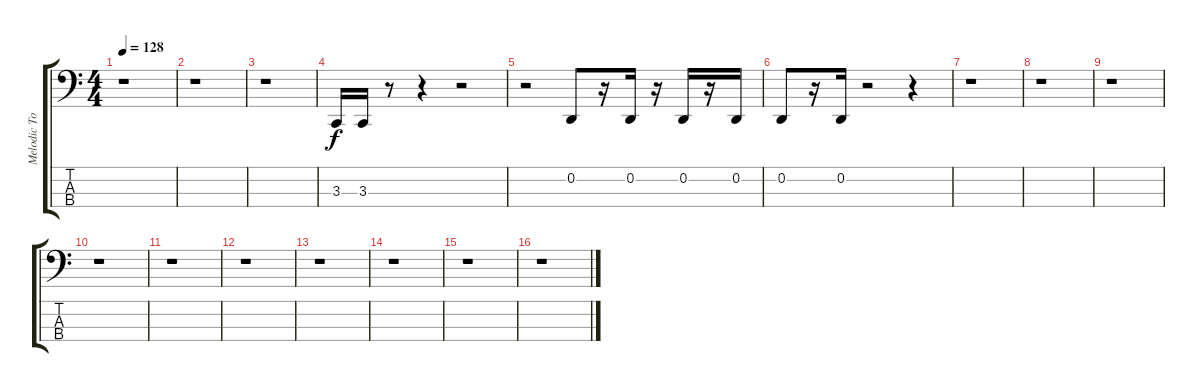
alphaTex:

\track ("Melodic Tom" "Melodic To") {instrument melodictom}
\staff {score tabs}
\tuning (G2 D2 A1 E1) {hide}
\ts (4 4)
\tempo 128
\clef f4
\ks c
r.1{dy f instrument melodictom} |
r.1 |
r.1 |
3.3.16 3.3.16 r.8 r.4 r.2 |
r.2 0.2.8 r.16 0.2.16 r.16 0.2.16 r.16 0.2.16 |
0.2.8 r.16 0.2.16 r.2 r.4 |
r.1 |
r.1 |
r.1 |
r.1 |
r.1 |
r.1 |
r.1 |
r.1 |
r.1 |
r.1
